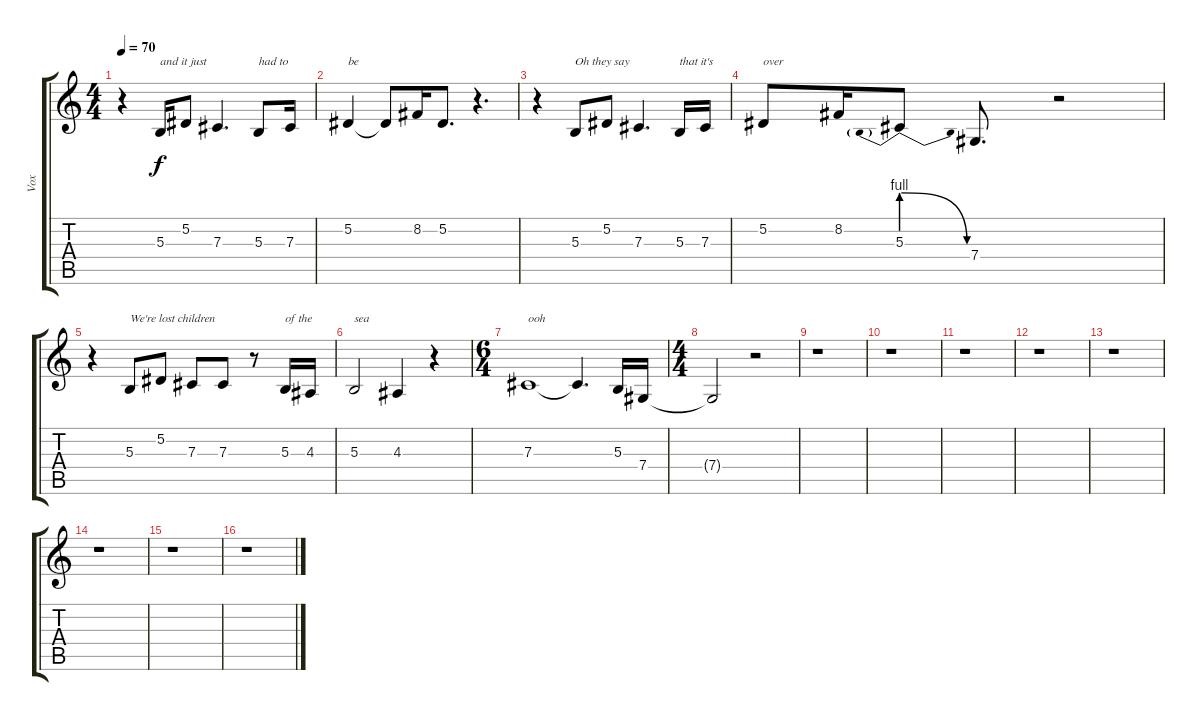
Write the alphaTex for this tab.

\track ("Vox" "Vox") {instrument englishhorn}
\staff {score tabs}
\tuning (Eb4 Bb3 Gb3 Db3 Ab2 Eb2) {hide}
\ts (4 4)
\tempo 70
\clef g2
\ks c
r.4{dy f} 5.3.16{txt "and it just"} 5.2.8 7.3.4{d} 5.3.8{txt "had to "} 7.3.16 |
5.2.4{txt "be"} 5.2{t}.8 8.2.16 5.2.8{d} r.4{d} |
r.4 5.3.8{txt "Oh they say"} 5.2.8 7.3.4{d} 5.3.16{txt "that it's"} 7.3.16 |
5.2.8{txt "over"} 8.2.16 5.3{be (prebendrelease 0 4 60 0)}.8 7.4.8{d} r.2 |
r.4 5.3.8{txt "We're lost children"} 5.2.8 7.3.8 7.3.8 r.8 5.3.16{txt "of the"} 4.3.16 |
5.3.2{txt "sea"} 4.3.4 r.4 |
\ts (6 4)
7.3.1{txt "ooh"} 7.3{t}.4{d} 5.3.16 7.4.16 |
\ts (4 4)
7.4{t}.2 r.2 |
r.1 |
r.1 |
r.1 |
r.1 |
r.1 |
r.1 |
r.1 |
r.1
